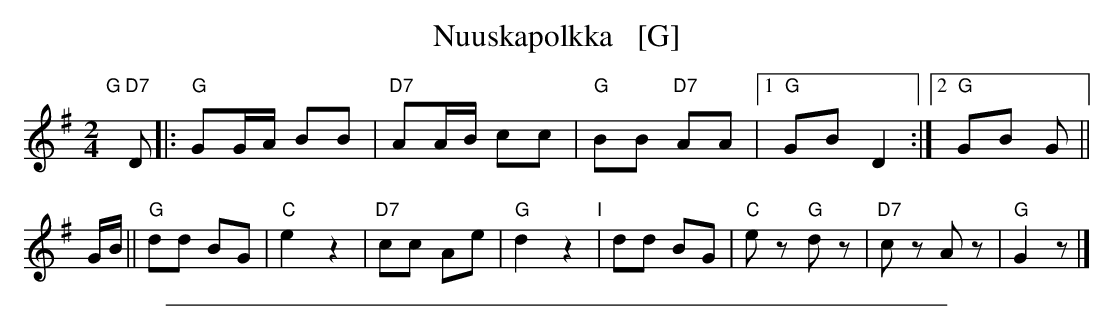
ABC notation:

X:1
T: Nuuskapolkka   [G]
M: 2/4
L: 1/8
K: G
"G"[|]\
"D7"D \
|: "G"GG/A/ BB | "D7"AA/B/ cc | "G"BB "D7"AA |1 "G"GB D2 :|2 "G"GB G ||
G/B/ \
|| "G"dd BG | "C"e2 z2 | "D7"cc Ae | "G"d2 z2 \
"I"\
| dd BG | "C"ez "G"dz | "D7"cz Az | "G"G2z |]
